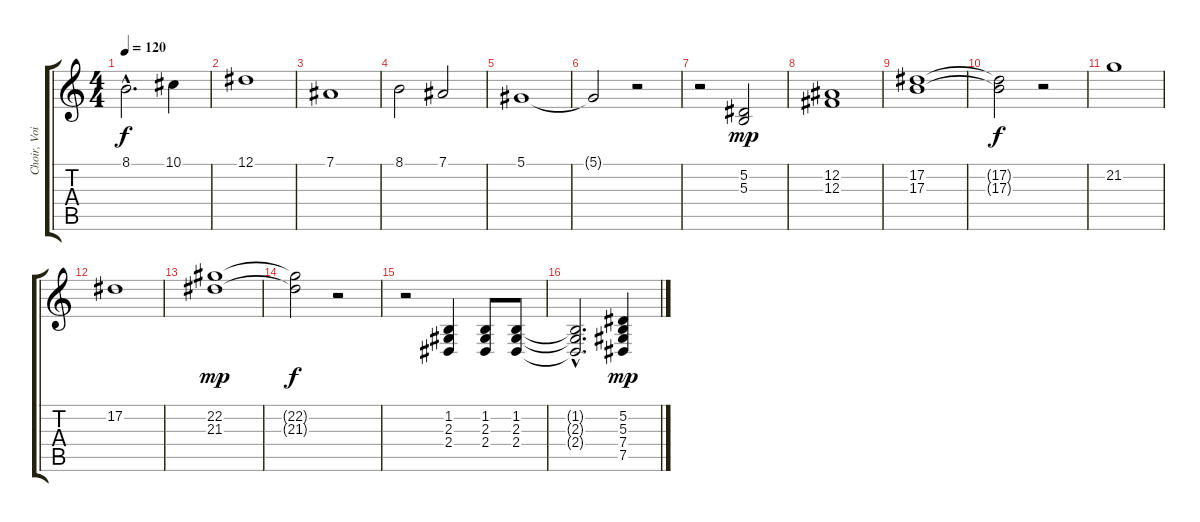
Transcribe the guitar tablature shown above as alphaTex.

\track ("Choir, Voice" "Choir, Voi") {instrument synthvoice}
\staff {score tabs}
\tuning (Eb4 Bb3 Gb3 Db3 Ab2 Eb2) {hide}
\ts (4 4)
\tempo 120
\clef g2
\ks c
8.1{hac}.2{d dy f} 10.1.4 |
12.1.1 |
7.1.1 |
8.1.2 7.1.2 |
5.1.1 |
5.1{t}.2 r.2 |
r.2 (5.2 5.3).2{dy mp} |
(12.2 12.3).1 |
(17.2 17.3).1 |
(17.2{t} 17.3{t}).2{dy f} r.2 |
21.2.1 |
17.2.1 |
(22.2 21.3).1{dy mp} |
(22.2{t} 21.3{t}).2{dy f} r.2 |
r.2 (1.2 2.3 2.4).4{instrument choiraahs} (1.2 2.3 2.4).8 (1.2 2.3 2.4).8 |
(1.2{hac t} 2.3{hac t} 2.4{hac t}).2{d} (5.2 5.3 7.4 7.5).4{dy mp}
